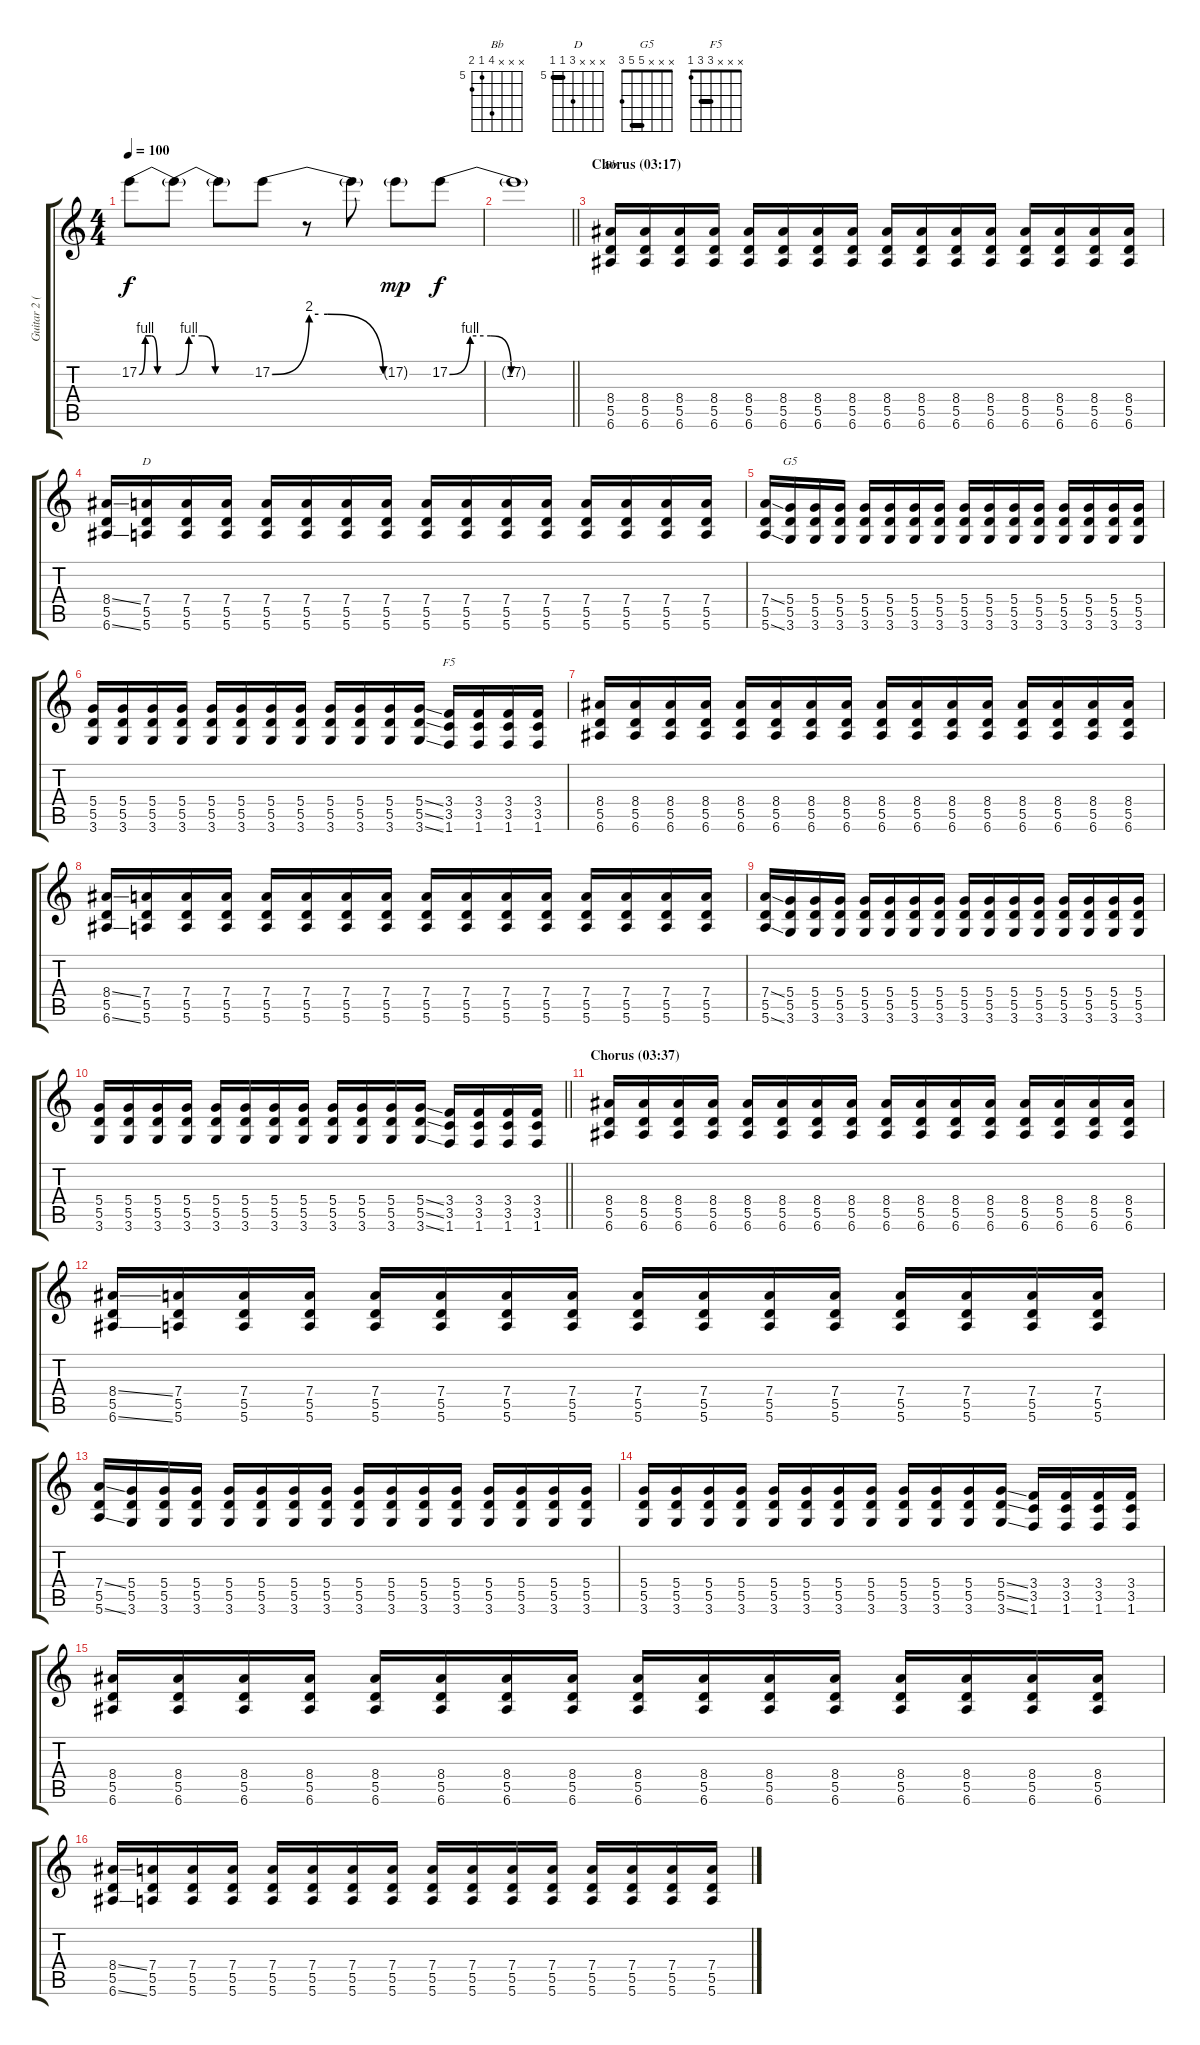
\track ("Guitar 2 (Dave Kushner)" "Guitar 2 (") {instrument electricguitarclean}
\staff {score tabs}
\tuning (E4 B3 G3 D3 A2 E2) {hide}
\chord ("Bb" x x x 8 5 6) {firstfret 5}
\chord ("D" x x x 7 5 5) {firstfret 5 barre 5}
\chord ("G5" x x x 5 5 3) {barre 5}
\chord ("F5" x x x 3 3 1) {barre 3}
\ts (4 4)
\tempo 100
\clef g2
\ks c
17.2{be (custom 0 0 10 4 20 4 30 0 60 0) t}.8{dy f} 17.2{be (custom 0 0 10 4 20 4 30 0 60 0) t}.8 17.2{t}.8 17.2{be (custom 0 0 20 8 25 8 30 8 60 0)}.8 r.8 17.2{t}.8 17.2{g}.8{dy mp} 17.2{be (custom 0 0 10 4 20 4 30 0 60 0)}.8{dy f} |
\barLineRight lightlight
17.2{t}.1 |
\section ("" "Chorus (03:17)")
(8.4 5.5 6.6).16{ch "Bb" instrument electricguitarclean} (8.4 5.5 6.6).16 (8.4 5.5 6.6).16 (8.4 5.5 6.6).16 (8.4 5.5 6.6).16 (8.4 5.5 6.6).16 (8.4 5.5 6.6).16 (8.4 5.5 6.6).16 (8.4 5.5 6.6).16 (8.4 5.5 6.6).16 (8.4 5.5 6.6).16 (8.4 5.5 6.6).16 (8.4 5.5 6.6).16 (8.4 5.5 6.6).16 (8.4 5.5 6.6).16 (8.4 5.5 6.6).16 |
(8.4{ss} 5.5 6.6{ss}).16 (7.4 5.5 5.6).16{ch "D"} (7.4 5.5 5.6).16 (7.4 5.5 5.6).16 (7.4 5.5 5.6).16 (7.4 5.5 5.6).16 (7.4 5.5 5.6).16 (7.4 5.5 5.6).16 (7.4 5.5 5.6).16 (7.4 5.5 5.6).16 (7.4 5.5 5.6).16 (7.4 5.5 5.6).16 (7.4 5.5 5.6).16 (7.4 5.5 5.6).16 (7.4 5.5 5.6).16 (7.4 5.5 5.6).16 |
(7.4{ss} 5.5 5.6{ss}).16 (5.4 5.5 3.6).16{ch "G5"} (5.4 5.5 3.6).16 (5.4 5.5 3.6).16 (5.4 5.5 3.6).16 (5.4 5.5 3.6).16 (5.4 5.5 3.6).16 (5.4 5.5 3.6).16 (5.4 5.5 3.6).16 (5.4 5.5 3.6).16 (5.4 5.5 3.6).16 (5.4 5.5 3.6).16 (5.4 5.5 3.6).16 (5.4 5.5 3.6).16 (5.4 5.5 3.6).16 (5.4 5.5 3.6).16 |
(5.4 5.5 3.6).16 (5.4 5.5 3.6).16 (5.4 5.5 3.6).16 (5.4 5.5 3.6).16 (5.4 5.5 3.6).16 (5.4 5.5 3.6).16 (5.4 5.5 3.6).16 (5.4 5.5 3.6).16 (5.4 5.5 3.6).16 (5.4 5.5 3.6).16 (5.4 5.5 3.6).16 (5.4{ss} 5.5{ss} 3.6{ss}).16 (3.4 3.5 1.6).16{ch "F5"} (3.4 3.5 1.6).16 (3.4 3.5 1.6).16 (3.4 3.5 1.6).16 |
(8.4 5.5 6.6).16 (8.4 5.5 6.6).16 (8.4 5.5 6.6).16 (8.4 5.5 6.6).16 (8.4 5.5 6.6).16 (8.4 5.5 6.6).16 (8.4 5.5 6.6).16 (8.4 5.5 6.6).16 (8.4 5.5 6.6).16 (8.4 5.5 6.6).16 (8.4 5.5 6.6).16 (8.4 5.5 6.6).16 (8.4 5.5 6.6).16 (8.4 5.5 6.6).16 (8.4 5.5 6.6).16 (8.4 5.5 6.6).16 |
(8.4{ss} 5.5 6.6{ss}).16 (7.4 5.5 5.6).16 (7.4 5.5 5.6).16 (7.4 5.5 5.6).16 (7.4 5.5 5.6).16 (7.4 5.5 5.6).16 (7.4 5.5 5.6).16 (7.4 5.5 5.6).16 (7.4 5.5 5.6).16 (7.4 5.5 5.6).16 (7.4 5.5 5.6).16 (7.4 5.5 5.6).16 (7.4 5.5 5.6).16 (7.4 5.5 5.6).16 (7.4 5.5 5.6).16 (7.4 5.5 5.6).16 |
(7.4{ss} 5.5 5.6{ss}).16 (5.4 5.5 3.6).16 (5.4 5.5 3.6).16 (5.4 5.5 3.6).16 (5.4 5.5 3.6).16 (5.4 5.5 3.6).16 (5.4 5.5 3.6).16 (5.4 5.5 3.6).16 (5.4 5.5 3.6).16 (5.4 5.5 3.6).16 (5.4 5.5 3.6).16 (5.4 5.5 3.6).16 (5.4 5.5 3.6).16 (5.4 5.5 3.6).16 (5.4 5.5 3.6).16 (5.4 5.5 3.6).16 |
\barLineRight lightlight
(5.4 5.5 3.6).16 (5.4 5.5 3.6).16 (5.4 5.5 3.6).16 (5.4 5.5 3.6).16 (5.4 5.5 3.6).16 (5.4 5.5 3.6).16 (5.4 5.5 3.6).16 (5.4 5.5 3.6).16 (5.4 5.5 3.6).16 (5.4 5.5 3.6).16 (5.4 5.5 3.6).16 (5.4{ss} 5.5{ss} 3.6{ss}).16 (3.4 3.5 1.6).16 (3.4 3.5 1.6).16 (3.4 3.5 1.6).16 (3.4 3.5 1.6).16 |
\section ("" "Chorus (03:37)")
(8.4 5.5 6.6).16 (8.4 5.5 6.6).16 (8.4 5.5 6.6).16 (8.4 5.5 6.6).16 (8.4 5.5 6.6).16 (8.4 5.5 6.6).16 (8.4 5.5 6.6).16 (8.4 5.5 6.6).16 (8.4 5.5 6.6).16 (8.4 5.5 6.6).16 (8.4 5.5 6.6).16 (8.4 5.5 6.6).16 (8.4 5.5 6.6).16 (8.4 5.5 6.6).16 (8.4 5.5 6.6).16 (8.4 5.5 6.6).16 |
(8.4{ss} 5.5 6.6{ss}).16 (7.4 5.5 5.6).16 (7.4 5.5 5.6).16 (7.4 5.5 5.6).16 (7.4 5.5 5.6).16 (7.4 5.5 5.6).16 (7.4 5.5 5.6).16 (7.4 5.5 5.6).16 (7.4 5.5 5.6).16 (7.4 5.5 5.6).16 (7.4 5.5 5.6).16 (7.4 5.5 5.6).16 (7.4 5.5 5.6).16 (7.4 5.5 5.6).16 (7.4 5.5 5.6).16 (7.4 5.5 5.6).16 |
(7.4{ss} 5.5 5.6{ss}).16 (5.4 5.5 3.6).16 (5.4 5.5 3.6).16 (5.4 5.5 3.6).16 (5.4 5.5 3.6).16 (5.4 5.5 3.6).16 (5.4 5.5 3.6).16 (5.4 5.5 3.6).16 (5.4 5.5 3.6).16 (5.4 5.5 3.6).16 (5.4 5.5 3.6).16 (5.4 5.5 3.6).16 (5.4 5.5 3.6).16 (5.4 5.5 3.6).16 (5.4 5.5 3.6).16 (5.4 5.5 3.6).16 |
(5.4 5.5 3.6).16 (5.4 5.5 3.6).16 (5.4 5.5 3.6).16 (5.4 5.5 3.6).16 (5.4 5.5 3.6).16 (5.4 5.5 3.6).16 (5.4 5.5 3.6).16 (5.4 5.5 3.6).16 (5.4 5.5 3.6).16 (5.4 5.5 3.6).16 (5.4 5.5 3.6).16 (5.4{ss} 5.5{ss} 3.6{ss}).16 (3.4 3.5 1.6).16 (3.4 3.5 1.6).16 (3.4 3.5 1.6).16 (3.4 3.5 1.6).16 |
(8.4 5.5 6.6).16 (8.4 5.5 6.6).16 (8.4 5.5 6.6).16 (8.4 5.5 6.6).16 (8.4 5.5 6.6).16 (8.4 5.5 6.6).16 (8.4 5.5 6.6).16 (8.4 5.5 6.6).16 (8.4 5.5 6.6).16 (8.4 5.5 6.6).16 (8.4 5.5 6.6).16 (8.4 5.5 6.6).16 (8.4 5.5 6.6).16 (8.4 5.5 6.6).16 (8.4 5.5 6.6).16 (8.4 5.5 6.6).16 |
(8.4{ss} 5.5 6.6{ss}).16 (7.4 5.5 5.6).16 (7.4 5.5 5.6).16 (7.4 5.5 5.6).16 (7.4 5.5 5.6).16 (7.4 5.5 5.6).16 (7.4 5.5 5.6).16 (7.4 5.5 5.6).16 (7.4 5.5 5.6).16 (7.4 5.5 5.6).16 (7.4 5.5 5.6).16 (7.4 5.5 5.6).16 (7.4 5.5 5.6).16 (7.4 5.5 5.6).16 (7.4 5.5 5.6).16 (7.4 5.5 5.6).16
